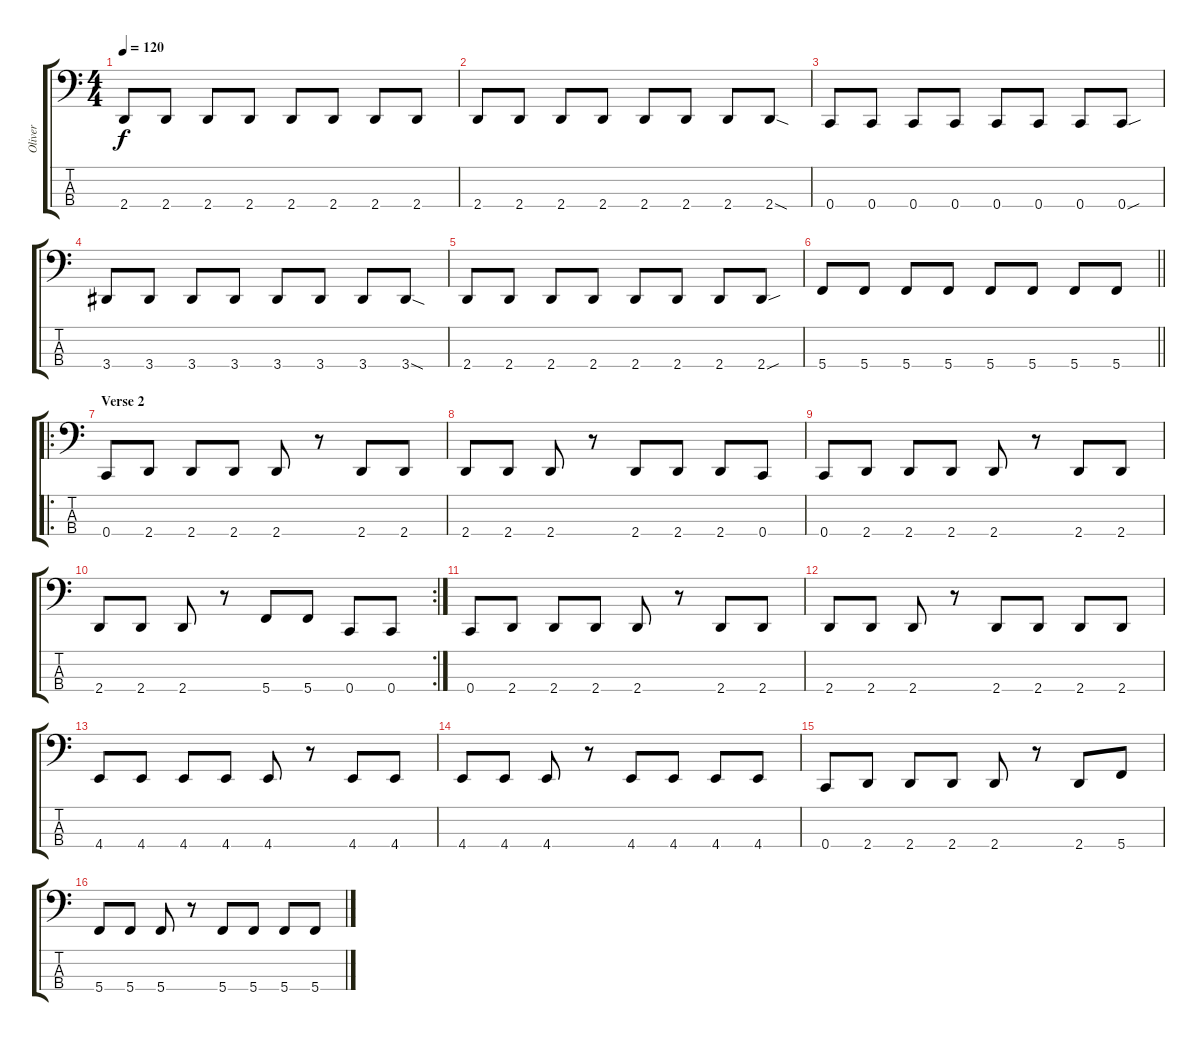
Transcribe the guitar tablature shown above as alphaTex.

\track ("Oliver" "Oliver") {instrument electricbasspick}
\staff {score tabs}
\tuning (F2 C2 G1 C1) {hide}
\ts (4 4)
\tempo 120
\clef f4
\ks c
2.4.8{dy f} 2.4.8 2.4.8 2.4.8 2.4.8 2.4.8 2.4.8 2.4.8 |
2.4.8 2.4.8 2.4.8 2.4.8 2.4.8 2.4.8 2.4.8 2.4{sod}.8 |
0.4.8 0.4.8 0.4.8 0.4.8 0.4.8 0.4.8 0.4.8 0.4{sou}.8 |
3.4.8 3.4.8 3.4.8 3.4.8 3.4.8 3.4.8 3.4.8 3.4{sod}.8 |
2.4.8 2.4.8 2.4.8 2.4.8 2.4.8 2.4.8 2.4.8 2.4{sou}.8 |
\barLineRight lightlight
5.4.8 5.4.8 5.4.8 5.4.8 5.4.8 5.4.8 5.4.8 5.4.8 |
\ro
\section ("" "Verse 2")
0.4.8 2.4.8 2.4.8 2.4.8 2.4.8 r.8 2.4.8 2.4.8 |
2.4.8 2.4.8 2.4.8 r.8 2.4.8 2.4.8 2.4.8 0.4.8 |
0.4.8 2.4.8 2.4.8 2.4.8 2.4.8 r.8 2.4.8 2.4.8 |
\rc 2
2.4.8 2.4.8 2.4.8 r.8 5.4.8 5.4.8 0.4.8 0.4.8 |
0.4.8 2.4.8 2.4.8 2.4.8 2.4.8 r.8 2.4.8 2.4.8 |
2.4.8 2.4.8 2.4.8 r.8 2.4.8 2.4.8 2.4.8 2.4.8 |
4.4.8 4.4.8 4.4.8 4.4.8 4.4.8 r.8 4.4.8 4.4.8 |
4.4.8 4.4.8 4.4.8 r.8 4.4.8 4.4.8 4.4.8 4.4.8 |
0.4.8 2.4.8 2.4.8 2.4.8 2.4.8 r.8 2.4.8 5.4.8 |
5.4.8 5.4.8 5.4.8 r.8 5.4.8 5.4.8 5.4.8 5.4.8
